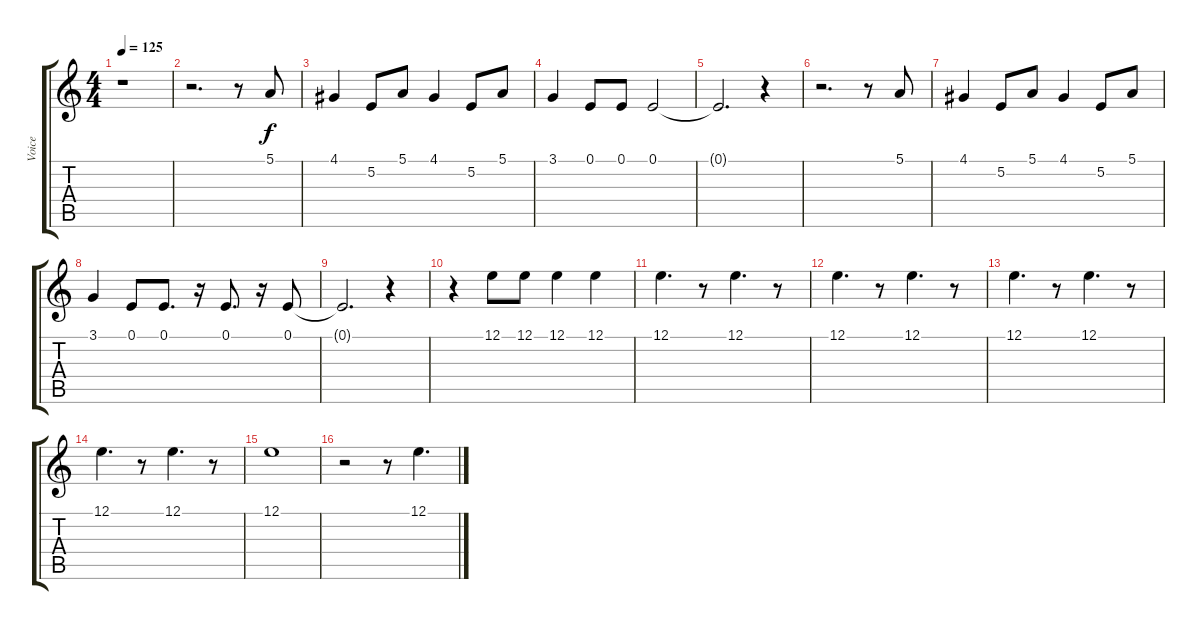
\track ("Voice" "Voice") {instrument lead2sawtooth}
\staff {score tabs}
\tuning (E4 B3 G3 D3 A2 E2) {hide}
\ts (4 4)
\tempo 125
\clef g2
\ks c
r.1{dy f} |
r.2{d} r.8 5.1.8 |
4.1.4 5.2.8 5.1.8 4.1.4 5.2.8 5.1.8 |
3.1.4 0.1.8 0.1.8 0.1.2 |
0.1{t}.2{d} r.4 |
r.2{d} r.8 5.1.8 |
4.1.4 5.2.8 5.1.8 4.1.4 5.2.8 5.1.8 |
3.1.4 0.1.8 0.1.8{d} r.16 0.1.8{d} r.16 0.1.8 |
0.1{t}.2{d} r.4 |
r.4 12.1.8 12.1.8 12.1.4 12.1.4 |
12.1.4{d} r.8 12.1.4{d} r.8 |
12.1.4{d} r.8 12.1.4{d} r.8 |
12.1.4{d} r.8 12.1.4{d} r.8 |
12.1.4{d} r.8 12.1.4{d} r.8 |
12.1.1 |
r.2 r.8 12.1.4{d}
